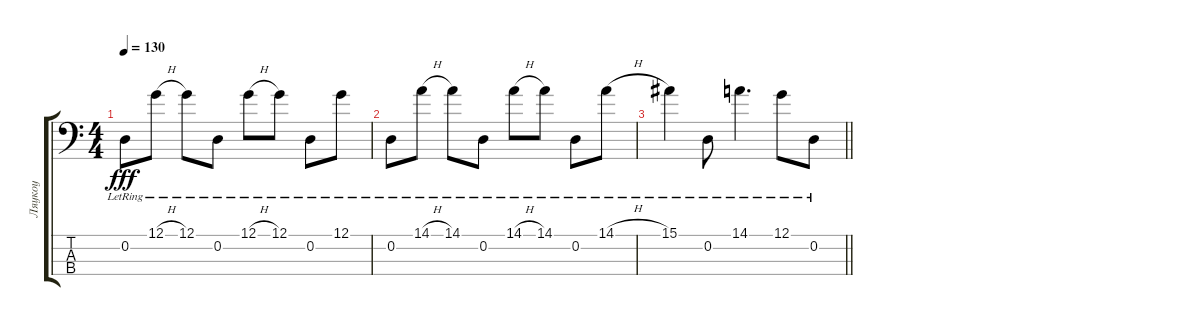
\track ("Ляукоу" "Ляукоу") {instrument electricbassfinger}
\staff {score tabs}
\tuning (G2 D2 A1 E1) {hide}
\ts (4 4)
\tempo 130
\clef f4
\ks c
0.2{lr}.8{dy fff} 12.1{h lr}.8 12.1{lr}.8 0.2{lr}.8 12.1{h lr}.8 12.1{lr}.8 0.2{lr}.8 12.1{lr}.8 |
0.2{lr}.8 14.1{h lr}.8 14.1{lr}.8 0.2{lr}.8 14.1{h lr}.8 14.1{lr}.8 0.2{lr}.8 14.1{h lr}.8 |
\barLineRight lightlight
15.1{lr}.4 0.2{lr}.8 14.1{lr}.4{d} 12.1{lr}.8 0.2{lr}.8
